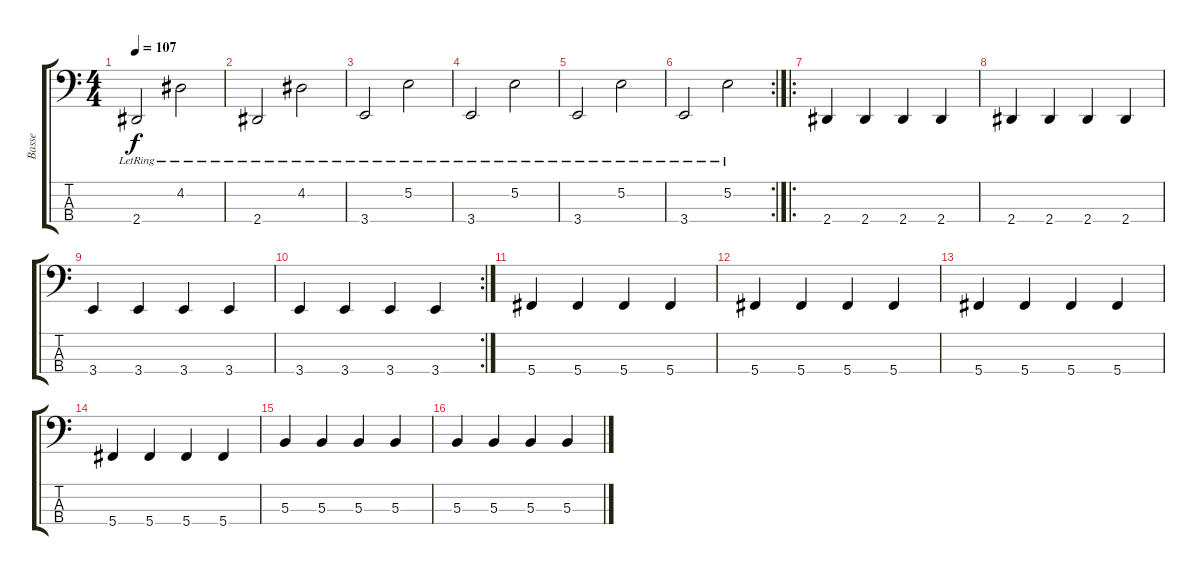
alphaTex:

\track ("Basse" "Basse") {instrument electricbassfinger}
\staff {score tabs}
\tuning (E2 B1 Gb1 Db1) {hide}
\ts (4 4)
\tempo 107
\clef f4
\ks c
2.4{lr}.2{dy f} 4.2{lr}.2 |
2.4{lr}.2 4.2{lr}.2 |
3.4{lr}.2 5.2{lr}.2 |
3.4{lr}.2 5.2{lr}.2 |
3.4{lr}.2 5.2{lr}.2 |
\rc 2
3.4{lr}.2 5.2{lr}.2 |
\ro
2.4.4 2.4.4 2.4.4 2.4.4 |
2.4.4 2.4.4 2.4.4 2.4.4 |
3.4.4 3.4.4 3.4.4 3.4.4 |
\rc 2
3.4.4 3.4.4 3.4.4 3.4.4 |
5.4.4 5.4.4 5.4.4 5.4.4 |
5.4.4 5.4.4 5.4.4 5.4.4 |
5.4.4 5.4.4 5.4.4 5.4.4 |
5.4.4 5.4.4 5.4.4 5.4.4 |
5.3.4 5.3.4 5.3.4 5.3.4 |
5.3.4 5.3.4 5.3.4 5.3.4
